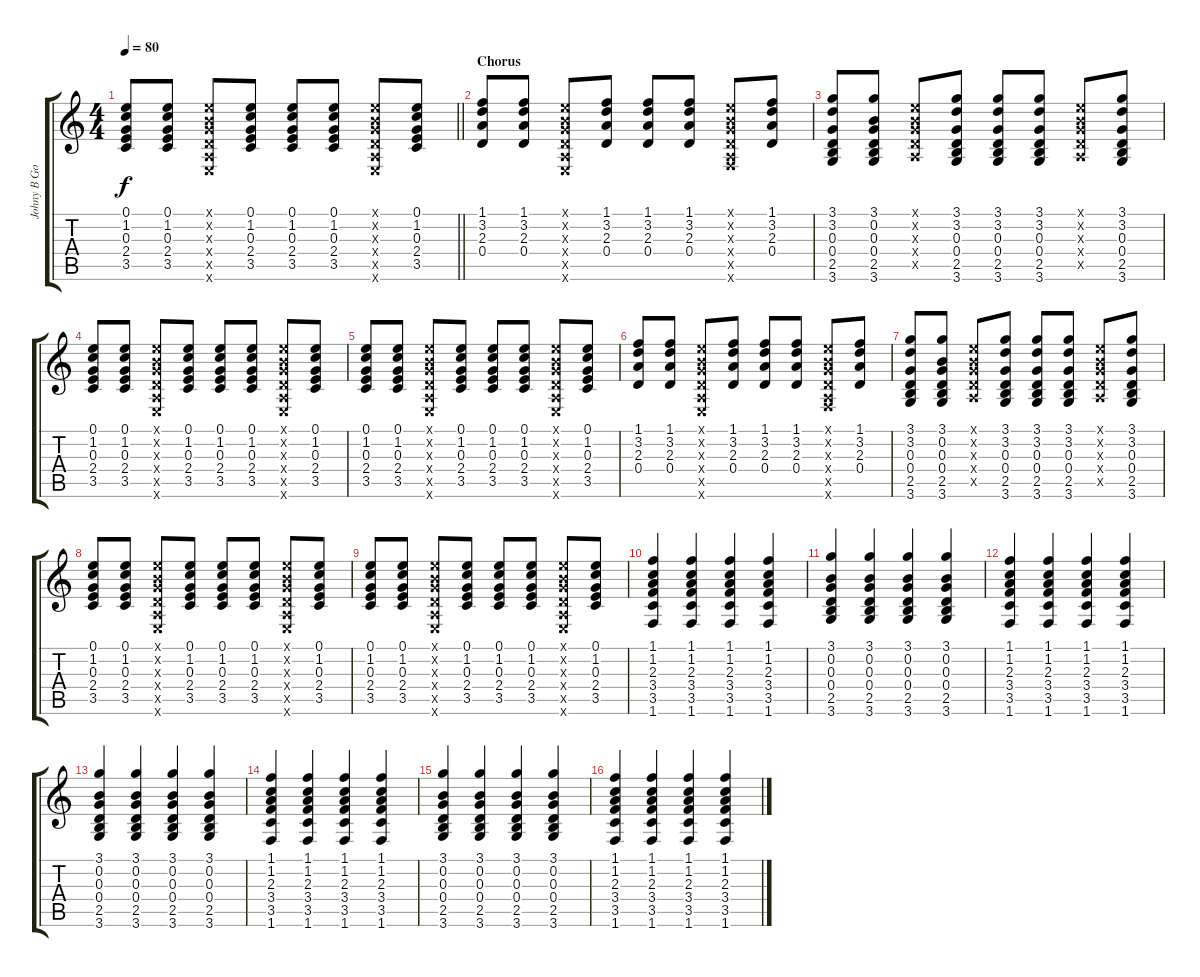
\track ("Johny B Goode" "Johny B Go") {instrument acousticguitarnylon}
\staff {score tabs}
\tuning (E4 B3 G3 D3 A2 E2) {hide}
\ts (4 4)
\tempo 80
\clef g2
\barLineRight lightlight
\ks c
(0.1 1.2 0.3 2.4 3.5).8{dy f} (0.1 1.2 0.3 2.4 3.5).8 (0.1{x} 0.2{x} 0.3{x} 0.4{x} 0.5{x} 0.6{x}).8 (0.1 1.2 0.3 2.4 3.5).8 (0.1 1.2 0.3 2.4 3.5).8 (0.1 1.2 0.3 2.4 3.5).8 (0.1{x} 0.2{x} 0.3{x} 0.4{x} 0.5{x} 0.6{x}).8 (0.1 1.2 0.3 2.4 3.5).8 |
\section ("" "Chorus")
(1.1 3.2 2.3 0.4).8 (1.1 3.2 2.3 0.4).8 (0.1{x} 0.2{x} 0.3{x} 0.4{x} 0.5{x} 0.6{x}).8 (1.1 3.2 2.3 0.4).8 (1.1 3.2 2.3 0.4).8 (1.1 3.2 2.3 0.4).8 (0.1{x} 0.2{x} 0.3{x} 0.4{x} 0.5{x} 1.6{x}).8 (1.1 3.2 2.3 0.4).8 |
(3.1 3.2 0.3 0.4 2.5 3.6).8 (3.1 0.2 0.3 0.4 2.5 3.6).8 (0.1{x} 0.2{x} 0.3{x} 0.4{x} 0.5{x}).8 (3.1 3.2 0.3 0.4 2.5 3.6).8 (3.1 3.2 0.3 0.4 2.5 3.6).8 (3.1 3.2 0.3 0.4 2.5 3.6).8 (0.1{x} 0.2{x} 0.3{x} 0.4{x} 0.5{x}).8 (3.1 3.2 0.3 0.4 2.5 3.6).8 |
(0.1 1.2 0.3 2.4 3.5).8 (0.1 1.2 0.3 2.4 3.5).8 (0.1{x} 0.2{x} 0.3{x} 0.4{x} 0.5{x} 0.6{x}).8 (0.1 1.2 0.3 2.4 3.5).8 (0.1 1.2 0.3 2.4 3.5).8 (0.1 1.2 0.3 2.4 3.5).8 (0.1{x} 0.2{x} 0.3{x} 0.4{x} 0.5{x} 0.6{x}).8 (0.1 1.2 0.3 2.4 3.5).8 |
(0.1 1.2 0.3 2.4 3.5).8 (0.1 1.2 0.3 2.4 3.5).8 (0.1{x} 0.2{x} 0.3{x} 0.4{x} 0.5{x} 0.6{x}).8 (0.1 1.2 0.3 2.4 3.5).8 (0.1 1.2 0.3 2.4 3.5).8 (0.1 1.2 0.3 2.4 3.5).8 (0.1{x} 0.2{x} 0.3{x} 0.4{x} 0.5{x} 0.6{x}).8 (0.1 1.2 0.3 2.4 3.5).8 |
(1.1 3.2 2.3 0.4).8 (1.1 3.2 2.3 0.4).8 (0.1{x} 0.2{x} 0.3{x} 0.4{x} 0.5{x} 0.6{x}).8 (1.1 3.2 2.3 0.4).8 (1.1 3.2 2.3 0.4).8 (1.1 3.2 2.3 0.4).8 (0.1{x} 0.2{x} 0.3{x} 0.4{x} 0.5{x} 1.6{x}).8 (1.1 3.2 2.3 0.4).8 |
(3.1 3.2 0.3 0.4 2.5 3.6).8 (3.1 0.2 0.3 0.4 2.5 3.6).8 (0.1{x} 0.2{x} 0.3{x} 0.4{x} 0.5{x}).8 (3.1 3.2 0.3 0.4 2.5 3.6).8 (3.1 3.2 0.3 0.4 2.5 3.6).8 (3.1 3.2 0.3 0.4 2.5 3.6).8 (0.1{x} 0.2{x} 0.3{x} 0.4{x} 0.5{x}).8 (3.1 3.2 0.3 0.4 2.5 3.6).8 |
(0.1 1.2 0.3 2.4 3.5).8 (0.1 1.2 0.3 2.4 3.5).8 (0.1{x} 0.2{x} 0.3{x} 0.4{x} 0.5{x} 0.6{x}).8 (0.1 1.2 0.3 2.4 3.5).8 (0.1 1.2 0.3 2.4 3.5).8 (0.1 1.2 0.3 2.4 3.5).8 (0.1{x} 0.2{x} 0.3{x} 0.4{x} 0.5{x} 0.6{x}).8 (0.1 1.2 0.3 2.4 3.5).8 |
(0.1 1.2 0.3 2.4 3.5).8 (0.1 1.2 0.3 2.4 3.5).8 (0.1{x} 0.2{x} 0.3{x} 0.4{x} 0.5{x} 0.6{x}).8 (0.1 1.2 0.3 2.4 3.5).8 (0.1 1.2 0.3 2.4 3.5).8 (0.1 1.2 0.3 2.4 3.5).8 (0.1{x} 0.2{x} 0.3{x} 0.4{x} 0.5{x} 0.6{x}).8 (0.1 1.2 0.3 2.4 3.5).8 |
(1.1 1.2 2.3 3.4 3.5 1.6).4 (1.1 1.2 2.3 3.4 3.5 1.6).4 (1.1 1.2 2.3 3.4 3.5 1.6).4 (1.1 1.2 2.3 3.4 3.5 1.6).4 |
(3.1 0.2 0.3 0.4 2.5 3.6).4 (3.1 0.2 0.3 0.4 2.5 3.6).4 (3.1 0.2 0.3 0.4 2.5 3.6).4 (3.1 0.2 0.3 0.4 2.5 3.6).4 |
(1.1 1.2 2.3 3.4 3.5 1.6).4 (1.1 1.2 2.3 3.4 3.5 1.6).4 (1.1 1.2 2.3 3.4 3.5 1.6).4 (1.1 1.2 2.3 3.4 3.5 1.6).4 |
(3.1 0.2 0.3 0.4 2.5 3.6).4 (3.1 0.2 0.3 0.4 2.5 3.6).4 (3.1 0.2 0.3 0.4 2.5 3.6).4 (3.1 0.2 0.3 0.4 2.5 3.6).4 |
(1.1 1.2 2.3 3.4 3.5 1.6).4 (1.1 1.2 2.3 3.4 3.5 1.6).4 (1.1 1.2 2.3 3.4 3.5 1.6).4 (1.1 1.2 2.3 3.4 3.5 1.6).4 |
(3.1 0.2 0.3 0.4 2.5 3.6).4 (3.1 0.2 0.3 0.4 2.5 3.6).4 (3.1 0.2 0.3 0.4 2.5 3.6).4 (3.1 0.2 0.3 0.4 2.5 3.6).4 |
(1.1 1.2 2.3 3.4 3.5 1.6).4 (1.1 1.2 2.3 3.4 3.5 1.6).4 (1.1 1.2 2.3 3.4 3.5 1.6).4 (1.1 1.2 2.3 3.4 3.5 1.6).4
